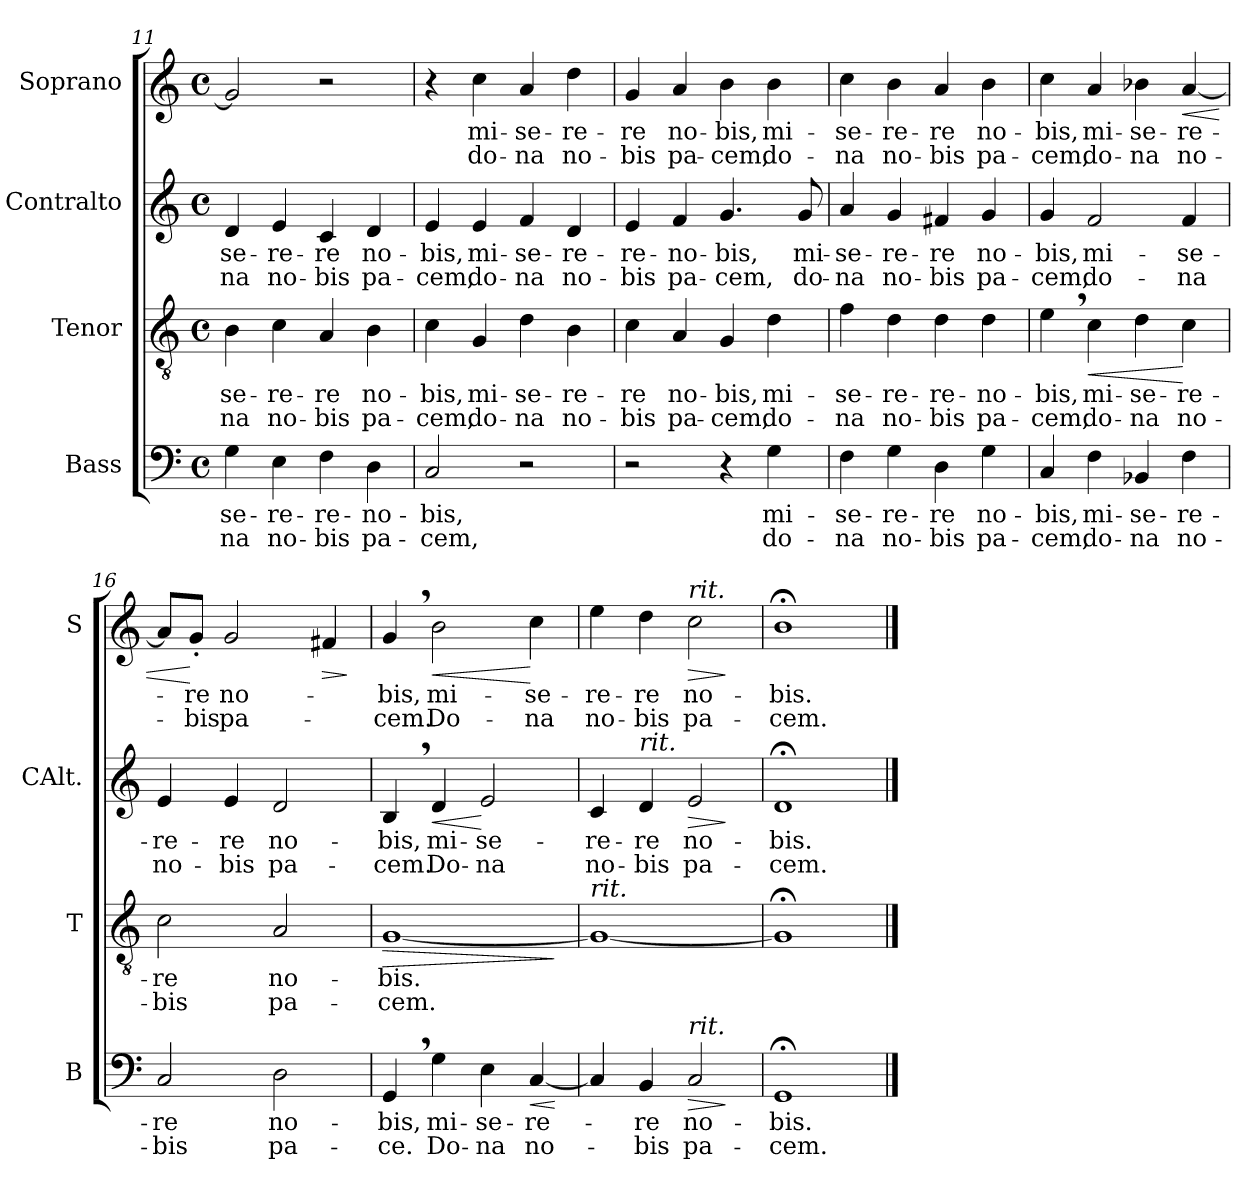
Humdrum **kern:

**kern	**text	**text	**dynam	**kern	**text	**text	**dynam	**kern	**text	**text	**dynam	**kern	**text	**text	**dynam
*part4	*part4	*part4	*part4	*part3	*part3	*part3	*part3	*part2	*part2	*part2	*part2	*part1	*part1	*part1	*part1
*staff4	*staff4	*staff4	*staff4	*staff3	*staff3	*staff3	*staff3	*staff2	*staff2	*staff2	*staff2	*staff1	*staff1	*staff1	*staff1
*I"Bass	*	*	*	*I"Tenor	*	*	*	*I"Contralto	*	*	*	*I"Soprano	*	*	*
*I'B	*	*	*	*I'T	*	*	*	*I'CAlt.	*	*	*	*I'S	*	*	*
*clefF4	*	*	*	*clefGv2	*	*	*	*clefG2	*	*	*	*clefG2	*	*	*
*k[]	*	*	*	*k[]	*	*	*	*k[]	*	*	*	*k[]	*	*	*
*C:	*	*	*	*C:	*	*	*	*C:	*	*	*	*C:	*	*	*
*M4/4	*	*	*	*M4/4	*	*	*	*M4/4	*	*	*	*M4/4	*	*	*
*met(c)	*	*	*	*met(c)	*	*	*	*met(c)	*	*	*	*met(c)	*	*	*
=11	=11	=11	=11	=11	=11	=11	=11	=11	=11	=11	=11	=11	=11	=11	=11
4G\	-se-	-na	.	4B\	-se-	-na	.	4d/	-se-	-na	.	2g/]	.	.	.
4E\	-re-	no-	.	4c\	-re-	no-	.	4e/	-re-	no-	.	.	.	.	.
4F\	-re-	-bis	.	4A/	-re	-bis	.	4c/	-re	-bis	.	2r	.	.	.
4D\	-no-	pa-	.	4B\	no-	pa-	.	4d/	no-	pa-	.	.	.	.	.
=12	=12	=12	=12	=12	=12	=12	=12	=12	=12	=12	=12	=12	=12	=12	=12
2C/	-bis,	-cem,	.	4c\	-bis,	-cem,	.	4e/	-bis,	-cem,	.	4r	.	.	.
.	.	.	.	4G/	mi-	do-	.	4e/	mi-	do-	.	4cc\	mi-	do-	.
2r	.	.	.	4d\	-se-	-na	.	4f/	-se-	-na	.	4a/	-se-	-na	.
.	.	.	.	4B\	-re-	no-	.	4d/	-re-	no-	.	4dd\	-re-	no-	.
=13	=13	=13	=13	=13	=13	=13	=13	=13	=13	=13	=13	=13	=13	=13	=13
2r	.	.	.	4c\	-re	-bis	.	4e/	-re-	-bis	.	4g/	-re	-bis	.
.	.	.	.	4A/	no-	pa-	.	4f/	-no-	pa-	.	4a/	no-	pa-	.
4r	.	.	.	4G/	-bis,	-cem,	.	4.g/	-bis,	-cem,	.	4b\	-bis,	-cem,	.
4G\	mi-	do-	.	4d\	mi-	do-	.	.	.	.	.	4b\	mi-	do-	.
.	.	.	.	.	.	.	.	8g/	mi-	do-	.	.	.	.	.
=14	=14	=14	=14	=14	=14	=14	=14	=14	=14	=14	=14	=14	=14	=14	=14
4F\	-se-	-na	.	4f\	-se-	-na	.	4a/	-se-	-na	.	4cc\	-se-	-na	.
4G\	-re-	no-	.	4d\	-re-	no-	.	4g/	-re-	no-	.	4b\	-re-	no-	.
4D\	-re	-bis	.	4d\	-re-	-bis	.	4f#X/	-re	-bis	.	4a/	-re	-bis	.
4G\	no-	pa-	.	4d\	-no-	pa-	.	4g/	no-	pa-	.	4b\	no-	pa-	.
!!LO:LB:g=z
=15	=15	=15	=15	=15	=15	=15	=15	=15	=15	=15	=15	=15	=15	=15	=15
4C/	-bis,	-cem,	.	4e,>\	-bis,	-cem,	.	4g/	-bis,	-cem,	.	4cc\	-bis,	-cem,	.
!	!	!	!	!	!	!	!LO:HP:b	!	!	!	!	!	!	!	!
4F\	mi-	do-	.	4c\	mi-	do-	<	2f/	mi-	do-	.	4a/	mi-	do-	.
4BB-X/	-se-	-na	.	4d\	-se-	-na	.	.	.	.	.	4b-X\	-se-	-na	.
!	!	!	!	!	!	!	!	!	!	!	!	!	!	!	!LO:HP:b
4F\	-re-	no-	.	4c\	-re-	no-	[	4f/	-se-	-na	.	[4a/	-re-	no-	<
=16	=16	=16	=16	=16	=16	=16	=16	=16	=16	=16	=16	=16	=16	=16	=16
2C/	-re	-bis	.	2c\	-re	-bis	.	4e/	-re-	no-	.	8a/L]	.	.	.
.	.	.	.	.	.	.	.	.	.	.	.	8g'</J	-re	-bis	[
.	.	.	.	.	.	.	.	4e/	-re	-bis	.	2g/	no-	pa-	.
2D\	no-	pa-	.	2A/	no-	pa-	.	2d/	no-	pa-	.	.	.	.	.
!	!	!	!	!	!	!	!	!	!	!	!	!	!	!	!LO:HP:b
.	.	.	.	.	.	.	.	.	.	.	.	4f#X/	.	.	>
.	.	.	.	.	.	.	.	.	.	.	.	.	.	.	]
=17	=17	=17	=17	=17	=17	=17	=17	=17	=17	=17	=17	=17	=17	=17	=17
!	!	!	!	!	!	!	!LO:HP:b	!	!	!	!	!	!	!	!
4GG,>/	-bis,	-ce.	.	[1G	-bis.	-cem.	>	4B,>/	-bis,	-cem.	.	4g,>/	-bis,	-cem.	.
!	!	!	!	!	!	!	!	!	!	!	!LO:HP:b	!	!	!	!LO:HP:b
4G\	mi-	Do-	.	.	.	.	.	4d/	mi-	Do-	<	2b\	mi-	Do-	<
4E\	-se-	-na	.	.	.	.	.	2e/	-se-	-na	[	.	.	.	.
!	!	!	!LO:HP:b	!	!	!	!	!	!	!	!	!	!	!	!
[4C/	-re-	no-	<	.	.	.	.	.	.	.	.	4cc\	-se-	-na	[
.	.	.	[	.	.	.	]	.	.	.	.	.	.	.	.
=18	=18	=18	=18	=18	=18	=18	=18	=18	=18	=18	=18	=18	=18	=18	=18
!	!	!	!	!LO:TX:a:i:t=rit.	!	!	!	!	!	!	!	!	!	!	!
4C/]	.	.	.	1G_	.	.	.	4c/	-re-	no-	.	4ee\	-re-	no-	.
!	!	!	!	!	!	!	!	!LO:TX:a:i:t=rit.	!	!	!	!	!	!	!
4BB/	-re	-bis	.	.	.	.	.	4d/	-re	-bis	.	4dd\	-re	-bis	.
!	!	!	!	!	!	!	!	!	!	!	!	!LO:TX:a:i:t=rit.	!	!	!
!LO:TX:a:i:t=rit.	!	!	!	!	!	!	!	!	!	!	!	!	!	!	!
!	!	!	!LO:HP:b	!	!	!	!	!	!	!	!LO:HP:b	!	!	!	!LO:HP:b
2C/	no-	pa-	>	.	.	.	.	2e/	no-	pa-	>	2cc\	no-	pa-	>
.	.	.	]	.	.	.	.	.	.	.	]	.	.	.	]
=19	=19	=19	=19	=19	=19	=19	=19	=19	=19	=19	=19	=19	=19	=19	=19
1GG;<	-bis.	-cem.	.	1G;<]	.	.	.	1d;<	-bis.	-cem.	.	1b;<	-bis.	-cem.	.
==	==	==	==	==	==	==	==	==	==	==	==	==	==	==	==
*-	*-	*-	*-	*-	*-	*-	*-	*-	*-	*-	*-	*-	*-	*-	*-
